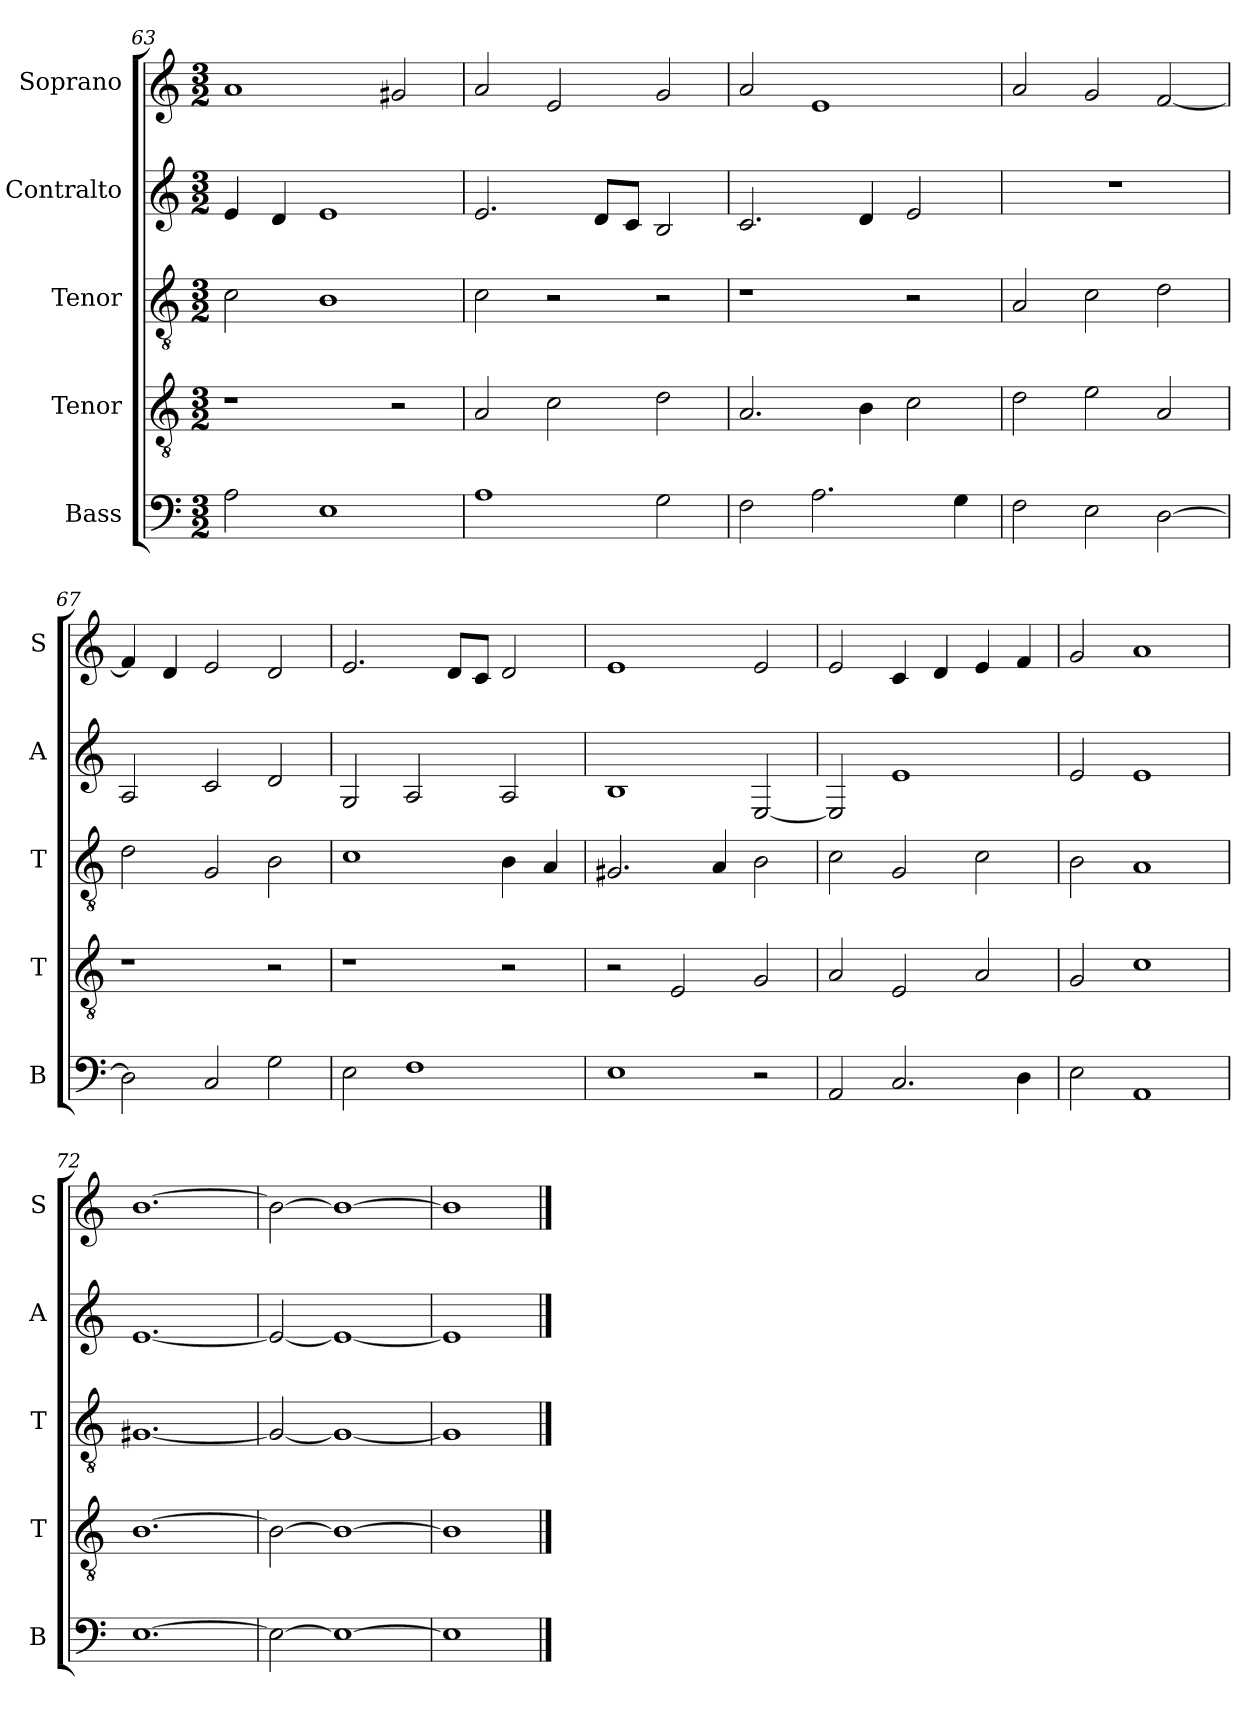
**kern	**kern	**kern	**kern	**kern
*part5	*part4	*part3	*part2	*part1
*staff5	*staff4	*staff3	*staff2	*staff1
*I"Bass	*I"Tenor	*I"Tenor	*I"Contralto	*I"Soprano
*I'B	*I'T	*I'T	*I'A	*I'S
*clefF4	*clefGv2	*clefGv2	*clefG2	*clefG2
*k[]	*k[]	*k[]	*k[]	*k[]
*E:phr	*E:phr	*E:phr	*E:phr	*E:phr
*M3/2	*M3/2	*M3/2	*M3/2	*M3/2
=63	=63	=63	=63	=63
2A	1r	2c	4e	1a
.	.	.	4d	.
1E	.	1B	1e	.
.	2r	.	.	2g#X
=64	=64	=64	=64	=64
1A	2A	2c	2.e	2a
.	2c	2r	.	2e
.	.	.	8d/L	.
.	.	.	8c/J	.
2G	2d	2r	2B	2g
=65	=65	=65	=65	=65
2F	2.A	1r	2.c	2a
2.A	.	.	.	1e
.	4B	.	4d	.
.	2c	2r	2e	.
4G	.	.	.	.
=66	=66	=66	=66	=66
2F	2d	2A	1.r	2a
2E	2e	2c	.	2g
[2D	2A	2d	.	[2f
=67	=67	=67	=67	=67
2D]	1r	2d	2A	4f]
.	.	.	.	4d
2C	.	2G	2c	2e
2G	2r	2B	2d	2d
=68	=68	=68	=68	=68
2E	1r	1c	2G	2.e
1F	.	.	2A	.
.	.	.	.	8d/L
.	.	.	.	8c/J
.	2r	4B	2A	2d
.	.	4A	.	.
=69	=69	=69	=69	=69
1E	2r	2.G#X	1B	1e
.	2E	.	.	.
.	.	4A	.	.
2r	2G	2B	[2E	2e
=70	=70	=70	=70	=70
2AA	2A	2c	2E]	2e
2.C	2E	2G	1e	4c
.	.	.	.	4d
.	2A	2c	.	4e
4D	.	.	.	4f
=71	=71	=71	=71	=71
2E	2G	2B	2e	2g
1AA	1c	1A	1e	1a
=72	=72	=72	=72	=72
[1.E	[1.B	[1.G#X	[1.e	[1.b
=73	=73	=73	=73	=73
2E_	2B_	2G#_	2e_	2b_
1E_	1B_	1G#_	1e_	1b_
=74	=74	=74	=74	=74
1E]	1B]	1G#]	1e]	1b]
==	==	==	==	==
*-	*-	*-	*-	*-
